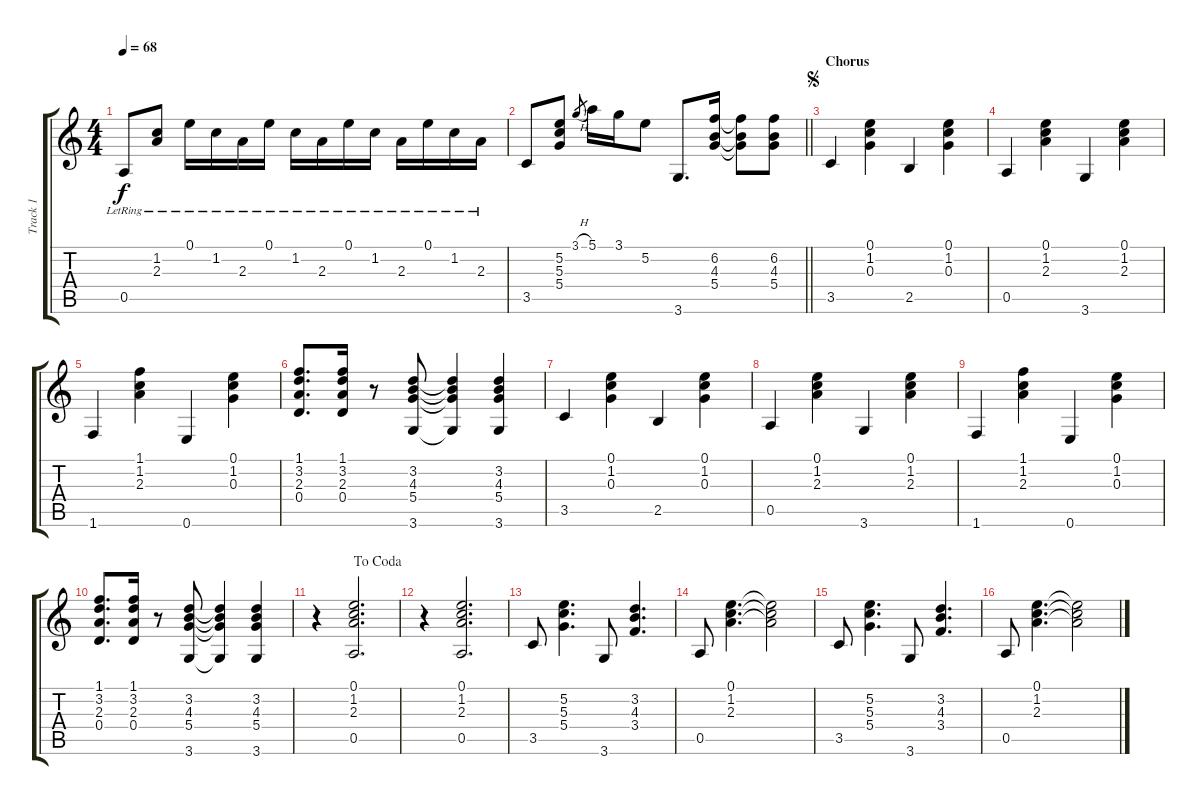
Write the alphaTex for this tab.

\track ("Track 1" "Track 1") {instrument electricguitarclean}
\staff {score tabs}
\tuning (E4 B3 G3 D3 A2 E2) {hide}
\ts (4 4)
\tempo 68
\clef g2
\ks c
0.5{lr}.8{dy f} (1.2{lr} 2.3{lr}).8 0.1{lr}.16 1.2{lr}.16 2.3{lr}.16 0.1{lr}.16 1.2{lr}.16 2.3{lr}.16 0.1{lr}.16 1.2{lr}.16 2.3{lr}.16 0.1{lr}.16 1.2{lr}.16 2.3{lr}.16 |
\barLineRight lightlight
3.5.8 (5.2 5.3 5.4).8 3.1{h}.8{gr} 5.1.16 3.1.16 5.2.8 3.6.8{d} (6.2 4.3 5.4).16 (6.2{t} 4.3{t} 5.4{t}).8 (6.2 4.3 5.4).8 |
\section ("" "Chorus")
\jump segno
3.5.4 (0.1 1.2 0.3).4 2.5.4 (0.1 1.2 0.3).4 |
0.5.4 (0.1 1.2 2.3).4 3.6.4 (0.1 1.2 2.3).4 |
1.6.4 (1.1 1.2 2.3).4 0.6.4 (0.1 1.2 0.3).4 |
(1.1 3.2 2.3 0.4).8{d} (1.1 3.2 2.3 0.4).16 r.8 (3.2 4.3 5.4 3.6).8 (3.2{t} 4.3{t} 5.4{t} 3.6{t}).4 (3.2 4.3 5.4 3.6).4 |
3.5.4 (0.1 1.2 0.3).4 2.5.4 (0.1 1.2 0.3).4 |
0.5.4 (0.1 1.2 2.3).4 3.6.4 (0.1 1.2 2.3).4 |
1.6.4 (1.1 1.2 2.3).4 0.6.4 (0.1 1.2 0.3).4 |
(1.1 3.2 2.3 0.4).8{d} (1.1 3.2 2.3 0.4).16 r.8 (3.2 4.3 5.4 3.6).8 (3.2{t} 4.3{t} 5.4{t} 3.6{t}).4 (3.2 4.3 5.4 3.6).4 |
\jump dacoda
r.4 (0.1 1.2 2.3 0.5).2{d} |
r.4 (0.1 1.2 2.3 0.5).2{d} |
3.5.8 (5.2 5.3 5.4).4{d} 3.6.8 (3.2 4.3 3.4).4{d} |
0.5.8 (0.1 1.2 2.3).4{d} (0.1{t} 1.2{t} 2.3{t}).2 |
3.5.8 (5.2 5.3 5.4).4{d} 3.6.8 (3.2 4.3 3.4).4{d} |
0.5.8 (0.1 1.2 2.3).4{d} (0.1{t} 1.2{t} 2.3{t}).2
